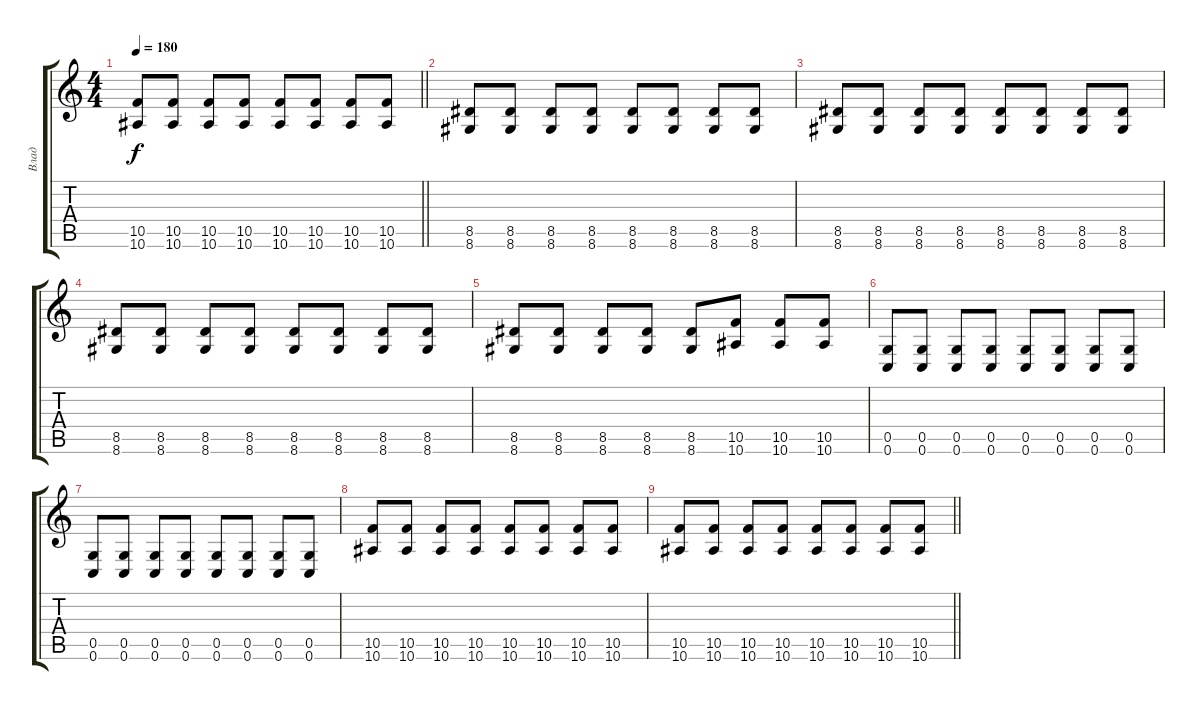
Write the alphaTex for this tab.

\track ("Влад" "Влад") {instrument distortionguitar}
\staff {score tabs}
\tuning (D4 A3 F3 C3 G2 C2) {hide}
\ts (4 4)
\tempo 180
\clef g2
\barLineRight lightlight
\ks c
(10.5 10.6).8{dy f} (10.5 10.6).8 (10.5 10.6).8 (10.5 10.6).8 (10.5 10.6).8 (10.5 10.6).8 (10.5 10.6).8 (10.5 10.6).8 |
(8.5 8.6).8 (8.5 8.6).8 (8.5 8.6).8 (8.5 8.6).8 (8.5 8.6).8 (8.5 8.6).8 (8.5 8.6).8 (8.5 8.6).8 |
(8.5 8.6).8 (8.5 8.6).8 (8.5 8.6).8 (8.5 8.6).8 (8.5 8.6).8 (8.5 8.6).8 (8.5 8.6).8 (8.5 8.6).8 |
(8.5 8.6).8 (8.5 8.6).8 (8.5 8.6).8 (8.5 8.6).8 (8.5 8.6).8 (8.5 8.6).8 (8.5 8.6).8 (8.5 8.6).8 |
(8.5 8.6).8 (8.5 8.6).8 (8.5 8.6).8 (8.5 8.6).8 (8.5 8.6).8 (10.5 10.6).8 (10.5 10.6).8 (10.5 10.6).8 |
(0.5 0.6).8 (0.5 0.6).8 (0.5 0.6).8 (0.5 0.6).8 (0.5 0.6).8 (0.5 0.6).8 (0.5 0.6).8 (0.5 0.6).8 |
(0.5 0.6).8 (0.5 0.6).8 (0.5 0.6).8 (0.5 0.6).8 (0.5 0.6).8 (0.5 0.6).8 (0.5 0.6).8 (0.5 0.6).8 |
(10.5 10.6).8 (10.5 10.6).8 (10.5 10.6).8 (10.5 10.6).8 (10.5 10.6).8 (10.5 10.6).8 (10.5 10.6).8 (10.5 10.6).8 |
\barLineRight lightlight
(10.5 10.6).8 (10.5 10.6).8 (10.5 10.6).8 (10.5 10.6).8 (10.5 10.6).8 (10.5 10.6).8 (10.5 10.6).8 (10.5 10.6).8
